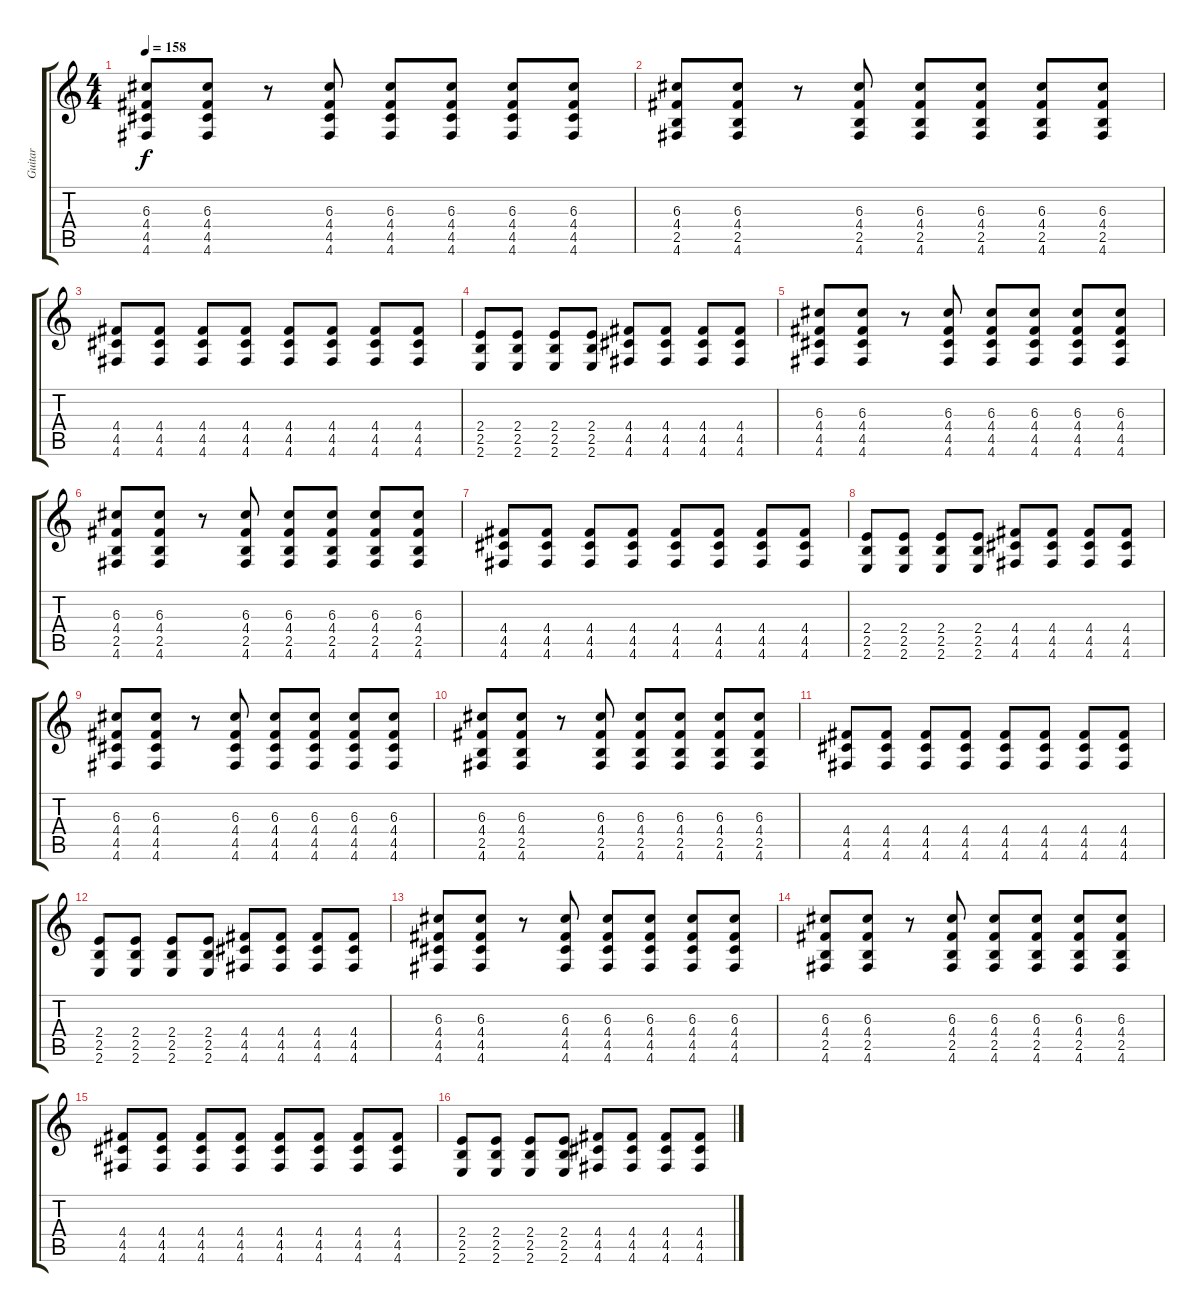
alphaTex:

\track ("Guitar" "Guitar") {instrument distortionguitar}
\staff {score tabs}
\tuning (E4 B3 G3 D3 A2 D2) {hide}
\ts (4 4)
\tempo 158
\clef g2
\ks c
(6.3 4.4 4.5 4.6).8{dy f} (6.3 4.4 4.5 4.6).8 r.8 (6.3 4.4 4.5 4.6).8 (6.3 4.4 4.5 4.6).8 (6.3 4.4 4.5 4.6).8 (6.3 4.4 4.5 4.6).8 (6.3 4.4 4.5 4.6).8 |
(6.3 4.4 2.5 4.6).8 (6.3 4.4 2.5 4.6).8 r.8 (6.3 4.4 2.5 4.6).8 (6.3 4.4 2.5 4.6).8 (6.3 4.4 2.5 4.6).8 (6.3 4.4 2.5 4.6).8 (6.3 4.4 2.5 4.6).8 |
(4.4 4.5 4.6).8 (4.4 4.5 4.6).8 (4.4 4.5 4.6).8 (4.4 4.5 4.6).8 (4.4 4.5 4.6).8 (4.4 4.5 4.6).8 (4.4 4.5 4.6).8 (4.4 4.5 4.6).8 |
(2.4 2.5 2.6).8 (2.4 2.5 2.6).8 (2.4 2.5 2.6).8 (2.4 2.5 2.6).8 (4.4 4.5 4.6).8 (4.4 4.5 4.6).8 (4.4 4.5 4.6).8 (4.4 4.5 4.6).8 |
(6.3 4.4 4.5 4.6).8 (6.3 4.4 4.5 4.6).8 r.8 (6.3 4.4 4.5 4.6).8 (6.3 4.4 4.5 4.6).8 (6.3 4.4 4.5 4.6).8 (6.3 4.4 4.5 4.6).8 (6.3 4.4 4.5 4.6).8 |
(6.3 4.4 2.5 4.6).8 (6.3 4.4 2.5 4.6).8 r.8 (6.3 4.4 2.5 4.6).8 (6.3 4.4 2.5 4.6).8 (6.3 4.4 2.5 4.6).8 (6.3 4.4 2.5 4.6).8 (6.3 4.4 2.5 4.6).8 |
(4.4 4.5 4.6).8 (4.4 4.5 4.6).8 (4.4 4.5 4.6).8 (4.4 4.5 4.6).8 (4.4 4.5 4.6).8 (4.4 4.5 4.6).8 (4.4 4.5 4.6).8 (4.4 4.5 4.6).8 |
(2.4 2.5 2.6).8 (2.4 2.5 2.6).8 (2.4 2.5 2.6).8 (2.4 2.5 2.6).8 (4.4 4.5 4.6).8 (4.4 4.5 4.6).8 (4.4 4.5 4.6).8 (4.4 4.5 4.6).8 |
(6.3 4.4 4.5 4.6).8 (6.3 4.4 4.5 4.6).8 r.8 (6.3 4.4 4.5 4.6).8 (6.3 4.4 4.5 4.6).8 (6.3 4.4 4.5 4.6).8 (6.3 4.4 4.5 4.6).8 (6.3 4.4 4.5 4.6).8 |
(6.3 4.4 2.5 4.6).8 (6.3 4.4 2.5 4.6).8 r.8 (6.3 4.4 2.5 4.6).8 (6.3 4.4 2.5 4.6).8 (6.3 4.4 2.5 4.6).8 (6.3 4.4 2.5 4.6).8 (6.3 4.4 2.5 4.6).8 |
(4.4 4.5 4.6).8 (4.4 4.5 4.6).8 (4.4 4.5 4.6).8 (4.4 4.5 4.6).8 (4.4 4.5 4.6).8 (4.4 4.5 4.6).8 (4.4 4.5 4.6).8 (4.4 4.5 4.6).8 |
(2.4 2.5 2.6).8 (2.4 2.5 2.6).8 (2.4 2.5 2.6).8 (2.4 2.5 2.6).8 (4.4 4.5 4.6).8 (4.4 4.5 4.6).8 (4.4 4.5 4.6).8 (4.4 4.5 4.6).8 |
(6.3 4.4 4.5 4.6).8 (6.3 4.4 4.5 4.6).8 r.8 (6.3 4.4 4.5 4.6).8 (6.3 4.4 4.5 4.6).8 (6.3 4.4 4.5 4.6).8 (6.3 4.4 4.5 4.6).8 (6.3 4.4 4.5 4.6).8 |
(6.3 4.4 2.5 4.6).8 (6.3 4.4 2.5 4.6).8 r.8 (6.3 4.4 2.5 4.6).8 (6.3 4.4 2.5 4.6).8 (6.3 4.4 2.5 4.6).8 (6.3 4.4 2.5 4.6).8 (6.3 4.4 2.5 4.6).8 |
(4.4 4.5 4.6).8 (4.4 4.5 4.6).8 (4.4 4.5 4.6).8 (4.4 4.5 4.6).8 (4.4 4.5 4.6).8 (4.4 4.5 4.6).8 (4.4 4.5 4.6).8 (4.4 4.5 4.6).8 |
(2.4 2.5 2.6).8 (2.4 2.5 2.6).8 (2.4 2.5 2.6).8 (2.4 2.5 2.6).8 (4.4 4.5 4.6).8 (4.4 4.5 4.6).8 (4.4 4.5 4.6).8 (4.4 4.5 4.6).8
